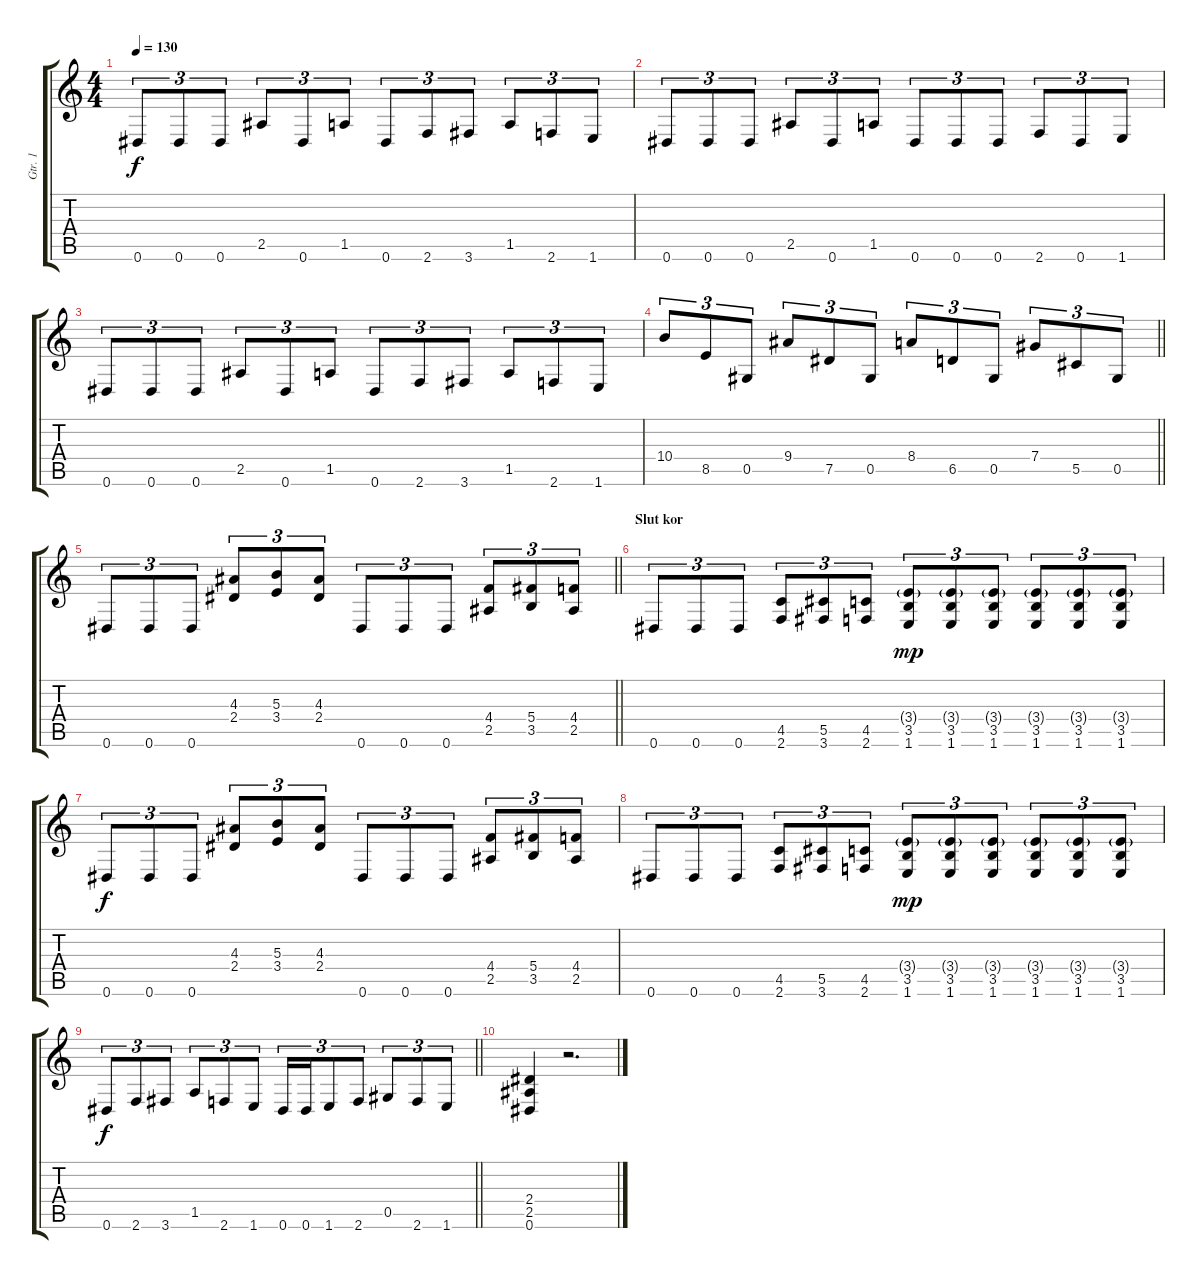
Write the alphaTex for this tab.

\track ("Gtr. 1" "Gtr. 1") {instrument distortionguitar}
\staff {score tabs}
\tuning (Eb4 Bb3 Gb3 Db3 Ab2 Eb2) {hide}
\ts (4 4)
\tempo 130
\clef g2
\ks c
0.6.8{tu (3 2) dy f} 0.6.8{tu (3 2)} 0.6.8{tu (3 2)} 2.5.8{tu (3 2)} 0.6.8{tu (3 2)} 1.5.8{tu (3 2)} 0.6.8{tu (3 2)} 2.6.8{tu (3 2)} 3.6.8{tu (3 2)} 1.5.8{tu (3 2)} 2.6.8{tu (3 2)} 1.6.8{tu (3 2)} |
0.6.8{tu (3 2)} 0.6.8{tu (3 2)} 0.6.8{tu (3 2)} 2.5.8{tu (3 2)} 0.6.8{tu (3 2)} 1.5.8{tu (3 2)} 0.6.8{tu (3 2)} 0.6.8{tu (3 2)} 0.6.8{tu (3 2)} 2.6.8{tu (3 2)} 0.6.8{tu (3 2)} 1.6.8{tu (3 2)} |
0.6.8{tu (3 2)} 0.6.8{tu (3 2)} 0.6.8{tu (3 2)} 2.5.8{tu (3 2)} 0.6.8{tu (3 2)} 1.5.8{tu (3 2)} 0.6.8{tu (3 2)} 2.6.8{tu (3 2)} 3.6.8{tu (3 2)} 1.5.8{tu (3 2)} 2.6.8{tu (3 2)} 1.6.8{tu (3 2)} |
\barLineRight lightlight
10.4.8{tu (3 2)} 8.5.8{tu (3 2)} 0.5.8{tu (3 2)} 9.4.8{tu (3 2)} 7.5.8{tu (3 2)} 0.5.8{tu (3 2)} 8.4.8{tu (3 2)} 6.5.8{tu (3 2)} 0.5.8{tu (3 2)} 7.4.8{tu (3 2)} 5.5.8{tu (3 2)} 0.5.8{tu (3 2)} |
\barLineRight lightlight
0.6.8{tu (3 2)} 0.6.8{tu (3 2)} 0.6.8{tu (3 2)} (4.3 2.4).8{tu (3 2)} (5.3 3.4).8{tu (3 2)} (4.3 2.4).8{tu (3 2)} 0.6.8{tu (3 2)} 0.6.8{tu (3 2)} 0.6.8{tu (3 2)} (4.4 2.5).8{tu (3 2)} (5.4 3.5).8{tu (3 2)} (4.4 2.5).8{tu (3 2)} |
\section ("" "Slut kor")
0.6.8{tu (3 2)} 0.6.8{tu (3 2)} 0.6.8{tu (3 2)} (4.5 2.6).8{tu (3 2)} (5.5 3.6).8{tu (3 2)} (4.5 2.6).8{tu (3 2)} (3.4{g} 3.5 1.6).8{tu (3 2) dy mp} (3.4{g} 3.5 1.6).8{tu (3 2)} (3.4{g} 3.5 1.6).8{tu (3 2)} (3.4{g} 3.5 1.6).8{tu (3 2)} (3.4{g} 3.5 1.6).8{tu (3 2)} (3.4{g} 3.5 1.6).8{tu (3 2)} |
0.6.8{tu (3 2) dy f} 0.6.8{tu (3 2)} 0.6.8{tu (3 2)} (4.3 2.4).8{tu (3 2)} (5.3 3.4).8{tu (3 2)} (4.3 2.4).8{tu (3 2)} 0.6.8{tu (3 2)} 0.6.8{tu (3 2)} 0.6.8{tu (3 2)} (4.4 2.5).8{tu (3 2)} (5.4 3.5).8{tu (3 2)} (4.4 2.5).8{tu (3 2)} |
0.6.8{tu (3 2)} 0.6.8{tu (3 2)} 0.6.8{tu (3 2)} (4.5 2.6).8{tu (3 2)} (5.5 3.6).8{tu (3 2)} (4.5 2.6).8{tu (3 2)} (3.4{g} 3.5 1.6).8{tu (3 2) dy mp} (3.4{g} 3.5 1.6).8{tu (3 2)} (3.4{g} 3.5 1.6).8{tu (3 2)} (3.4{g} 3.5 1.6).8{tu (3 2)} (3.4{g} 3.5 1.6).8{tu (3 2)} (3.4{g} 3.5 1.6).8{tu (3 2)} |
\barLineRight lightlight
0.6.8{tu (3 2) dy f} 2.6.8{tu (3 2)} 3.6.8{tu (3 2)} 1.5.8{tu (3 2)} 2.6.8{tu (3 2)} 1.6.8{tu (3 2)} 0.6.16{tu (3 2)} 0.6.16{tu (3 2)} 1.6.8{tu (3 2)} 2.6.8{tu (3 2)} 0.5.8{tu (3 2)} 2.6.8{tu (3 2)} 1.6.8{tu (3 2)} |
(2.4 2.5 0.6).4 r.2{d}
